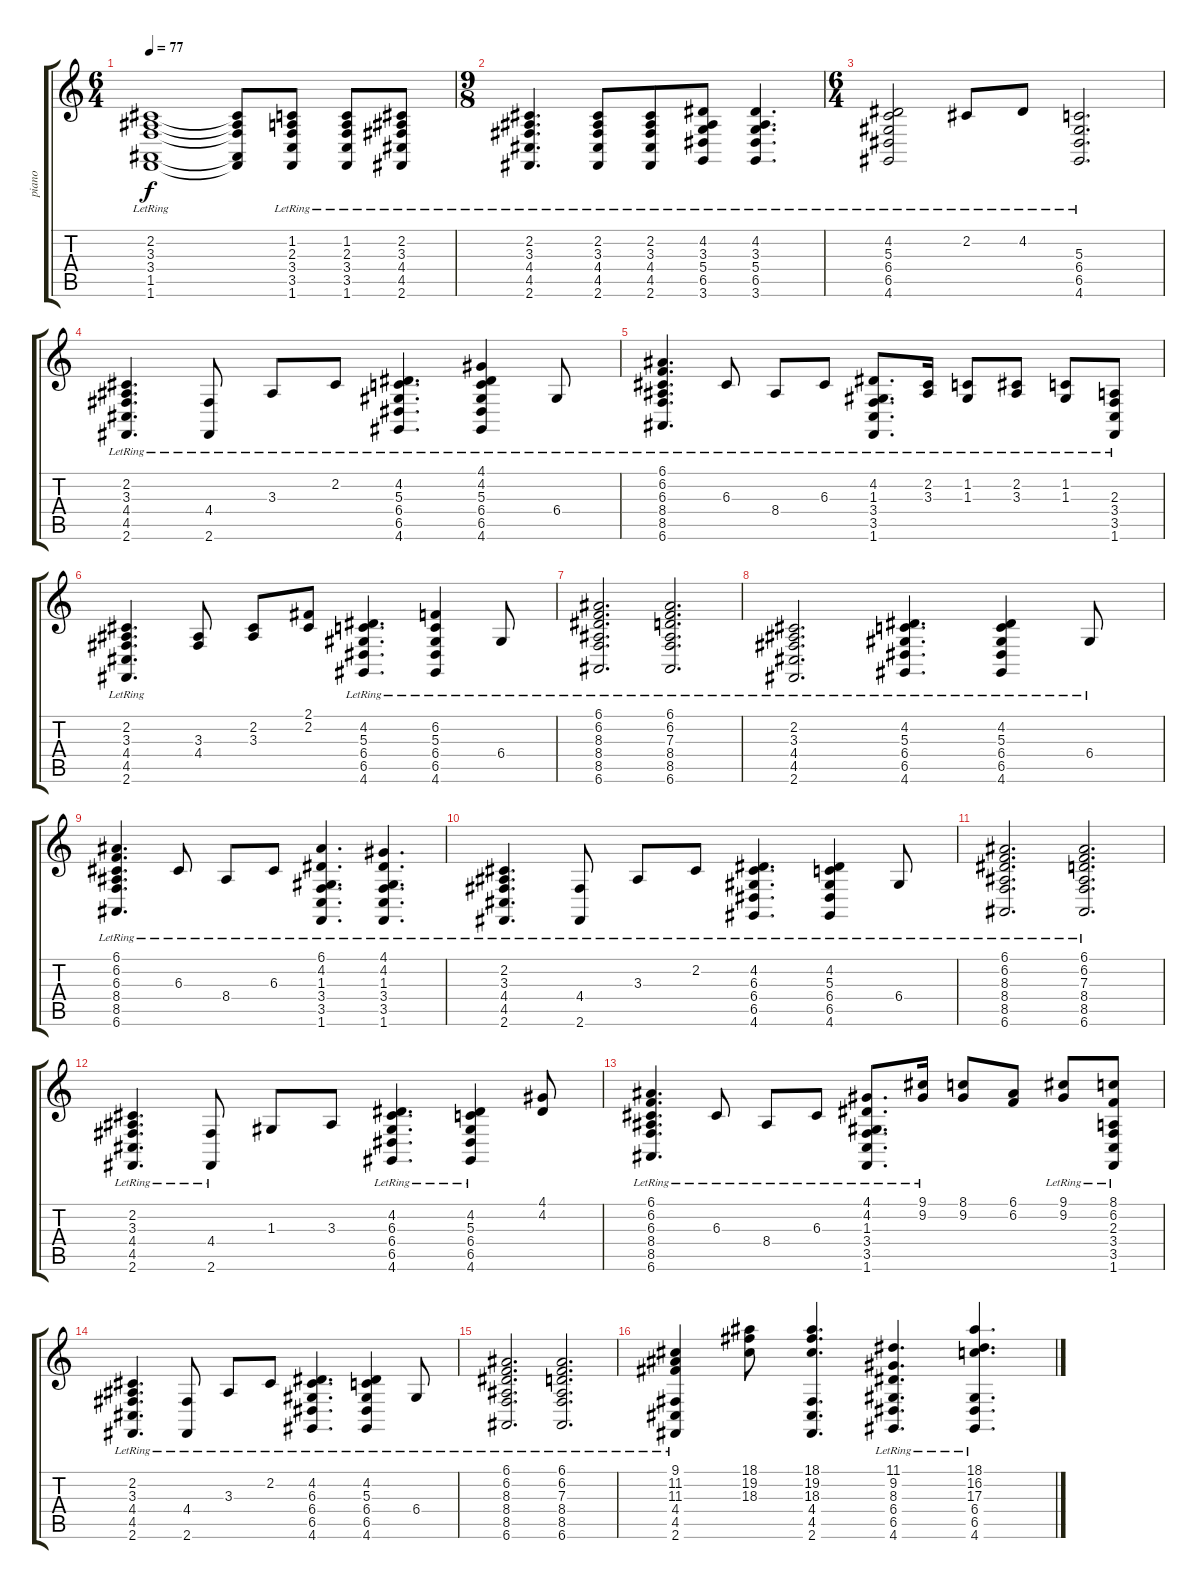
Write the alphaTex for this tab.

\track ("piano" "piano") {instrument acousticgrandpiano}
\staff {score tabs}
\tuning (E4 B3 G3 D3 A2 E2) {hide}
\ts (6 4)
\tempo 77
\clef g2
\ks c
(2.2{lr} 3.3{lr} 3.4{lr} 1.5{lr} 1.6{lr}).1{dy f} (2.2{t} 3.3{t} 3.4{t} 1.5{t} 1.6{t}).8 (1.2{lr} 2.3{lr} 3.4{lr} 3.5{lr} 1.6{lr}).8 (1.2{lr} 2.3{lr} 3.4{lr} 3.5{lr} 1.6{lr}).8 (2.2{lr} 3.3{lr} 4.4{lr} 4.5{lr} 2.6{lr}).8 |
\ts (9 8)
(2.2{lr} 3.3{lr} 4.4{lr} 4.5{lr} 2.6{lr}).4{d} (2.2{lr} 3.3{lr} 4.4{lr} 4.5{lr} 2.6{lr}).8 (2.2{lr} 3.3{lr} 4.4{lr} 4.5{lr} 2.6{lr}).8 (4.2{lr} 3.3{lr} 5.4{lr} 6.5{lr} 3.6{lr}).8 (4.2{lr} 3.3{lr} 5.4{lr} 6.5{lr} 3.6{lr}).4{d} |
\ts (6 4)
(4.2{lr} 5.3{lr} 6.4{lr} 6.5{lr} 4.6{lr}).2 2.2{lr}.8 4.2{lr}.8 (5.3{lr} 6.4{lr} 6.5{lr} 4.6{lr}).2{d} |
(2.2{lr} 3.3{lr} 4.4{lr} 4.5{lr} 2.6{lr}).4{d} (4.4{lr} 2.6).8 3.3{lr}.8 2.2{lr}.8 (4.2{lr} 5.3 6.4{lr} 6.5 4.6{lr}).4{d} (4.1 4.2{lr} 5.3{lr} 6.4{lr} 6.5{lr} 4.6{lr}).4 6.4{lr}.8 |
(6.1 6.2 6.3 8.4{lr} 8.5{lr} 6.6{lr}).4{d} 6.3{lr}.8 8.4{lr}.8 6.3{lr}.8 (4.2{lr} 1.3{lr} 3.4{lr} 3.5{lr} 1.6{lr}).8{d} (2.2{lr} 3.3).16 (1.2{lr} 1.3).8 (2.2{lr} 3.3).8 (1.2{lr} 1.3).8 (2.3 3.4{lr} 3.5{lr} 1.6{lr}).8 |
(2.2{lr} 3.3{lr} 4.4{lr} 4.5{lr} 2.6{lr}).4{d} (3.3 4.4).8 (2.2 3.3).8 (2.1 2.2).8 (4.2{lr} 5.3 6.4{lr} 6.5 4.6{lr}).4{d} (6.2{lr} 5.3{lr} 6.4{lr} 6.5{lr} 4.6{lr}).4 6.4{lr}.8 |
(6.1{lr} 6.2{lr} 8.3{lr} 8.4{lr} 8.5{lr} 6.6{lr}).2{d} (6.1{lr} 6.2{lr} 7.3{lr} 8.4{lr} 8.5{lr} 6.6{lr}).2{d} |
(2.2{lr} 3.3{lr} 4.4{lr} 4.5{lr} 2.6{lr}).2{d} (4.2{lr} 5.3 6.4{lr} 6.5 4.6{lr}).4{d} (4.2{lr} 5.3{lr} 6.4{lr} 6.5{lr} 4.6{lr}).4 6.4{lr}.8 |
(6.1 6.2 6.3 8.4{lr} 8.5{lr} 6.6{lr}).4{d} 6.3{lr}.8 8.4{lr}.8 6.3{lr}.8 (6.1 4.2{lr} 1.3{lr} 3.4{lr} 3.5{lr} 1.6{lr}).4{d} (4.1{lr} 4.2{lr} 1.3{lr} 3.4{lr} 3.5{lr} 1.6{lr}).4{d} |
(2.2{lr} 3.3{lr} 4.4{lr} 4.5{lr} 2.6{lr}).4{d} (4.4{lr} 2.6).8 3.3{lr}.8 2.2{lr}.8 (4.2{lr} 6.3 6.4{lr} 6.5 4.6{lr}).4{d} (4.2{lr} 5.3{lr} 6.4{lr} 6.5{lr} 4.6{lr}).4 6.4{lr}.8 |
(6.1{lr} 6.2{lr} 8.3{lr} 8.4{lr} 8.5{lr} 6.6{lr}).2{d} (6.1{lr} 6.2{lr} 7.3{lr} 8.4{lr} 8.5{lr} 6.6{lr}).2{d} |
(2.2{lr} 3.3{lr} 4.4{lr} 4.5{lr} 2.6{lr}).4{d} (4.4{lr} 2.6).8 1.3.8 3.3.8 (4.2{lr} 6.3 6.4{lr} 6.5 4.6{lr}).4{d} (4.2{lr} 5.3{lr} 6.4{lr} 6.5{lr} 4.6{lr}).4 (4.1 4.2).8 |
(6.1 6.2 6.3 8.4{lr} 8.5{lr} 6.6{lr}).4{d} 6.3{lr}.8 8.4{lr}.8 6.3{lr}.8 (4.1 4.2{lr} 1.3{lr} 3.4{lr} 3.5{lr} 1.6{lr}).8{d} (9.1 9.2{lr}).16 (8.1 9.2).8 (6.1 6.2).8 (9.1 9.2{lr}).8 (8.1 6.2 2.3{lr} 3.4{lr} 3.5{lr} 1.6{lr}).8 |
(2.2{lr} 3.3{lr} 4.4{lr} 4.5{lr} 2.6{lr}).4{d} (4.4{lr} 2.6).8 3.3{lr}.8 2.2{lr}.8 (4.2{lr} 6.3 6.4{lr} 6.5 4.6{lr}).4{d} (4.2{lr} 5.3{lr} 6.4{lr} 6.5{lr} 4.6{lr}).4 6.4{lr}.8 |
(6.1{lr} 6.2{lr} 8.3{lr} 8.4{lr} 8.5{lr} 6.6{lr}).2{d} (6.1{lr} 6.2{lr} 7.3{lr} 8.4{lr} 8.5{lr} 6.6{lr}).2{d} |
(9.1 11.2{lr} 11.3 4.4{lr} 4.5{lr} 2.6{lr}).4 (18.1 19.2 18.3).8 (18.1 19.2 18.3 4.4 4.5 2.6).4{d} (11.1 9.2 8.3 6.4{lr} 6.5 4.6{lr}).4{d} (18.1 16.2{lr} 17.3 6.4{lr} 6.5{lr} 4.6{lr}).4{d}
